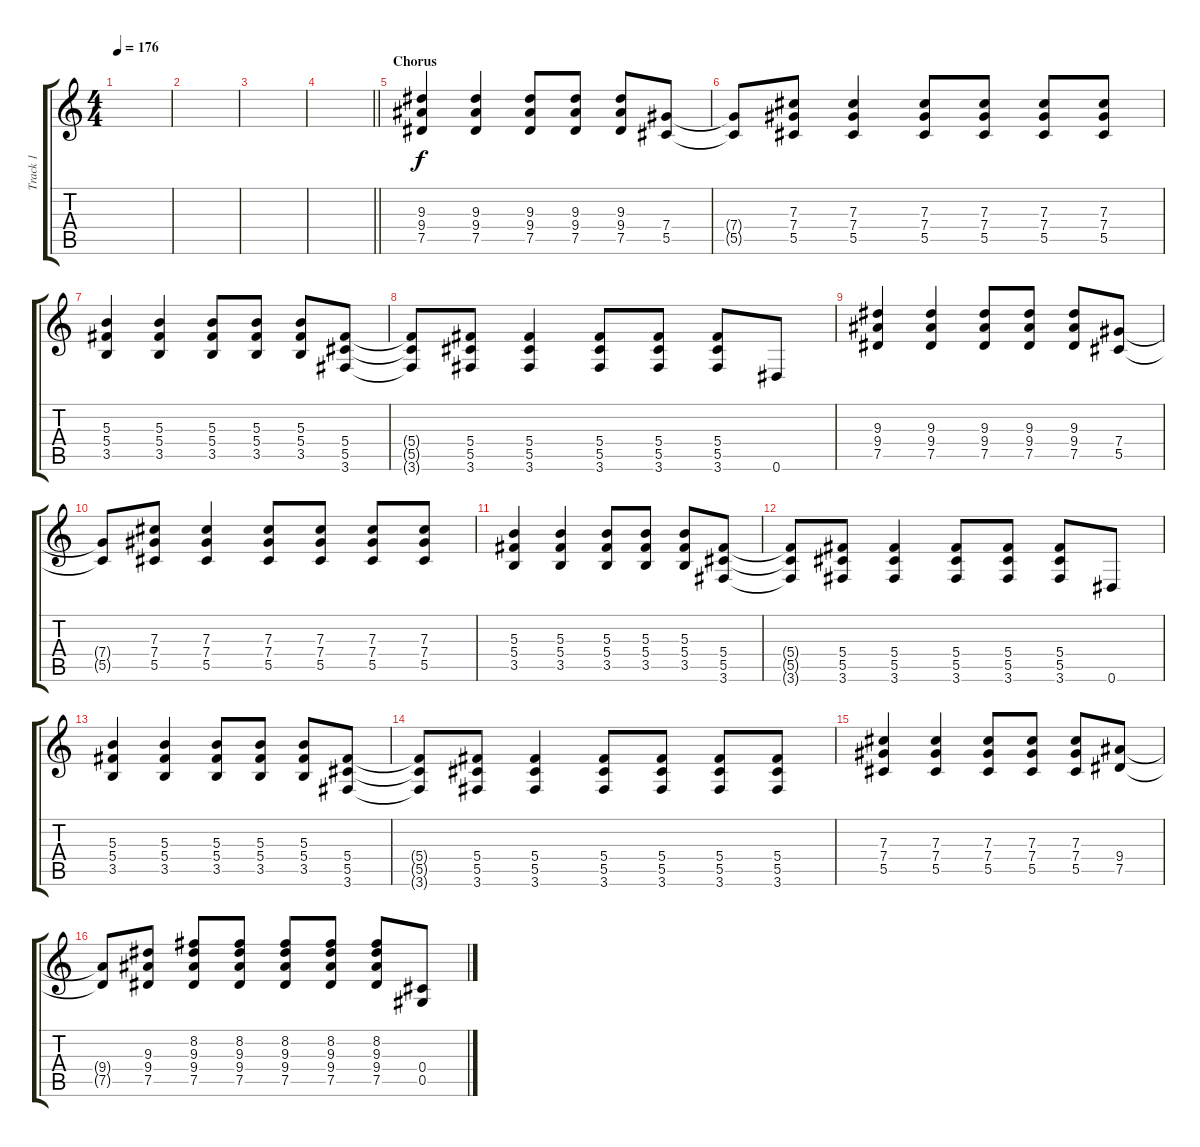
\track ("Track 1" "Track 1") {instrument distortionguitar}
\staff {score tabs}
\tuning (Eb4 Bb3 Gb3 Db3 Ab2 Eb2) {hide}
\ts (4 4)
\tempo 176
\clef g2
\ks c
|
|
|
\barLineRight lightlight
|
\section ("" "Chorus")
(9.3 9.4 7.5).4{balance 0} (9.3 9.4 7.5).4 (9.3 9.4 7.5).8 (9.3 9.4 7.5).8 (9.3 9.4 7.5).8 (7.4 5.5).8 |
(7.4{t} 5.5{t}).8 (7.3 7.4 5.5).8 (7.3 7.4 5.5).4 (7.3 7.4 5.5).8 (7.3 7.4 5.5).8 (7.3 7.4 5.5).8 (7.3 7.4 5.5).8 |
(5.3 5.4 3.5).4 (5.3 5.4 3.5).4 (5.3 5.4 3.5).8 (5.3 5.4 3.5).8 (5.3 5.4 3.5).8 (5.4 5.5 3.6).8 |
(5.4{t} 5.5{t} 3.6{t}).8 (5.4 5.5 3.6).8 (5.4 5.5 3.6).4 (5.4 5.5 3.6).8 (5.4 5.5 3.6).8 (5.4 5.5 3.6).8 0.6.8 |
(9.3 9.4 7.5).4 (9.3 9.4 7.5).4 (9.3 9.4 7.5).8 (9.3 9.4 7.5).8 (9.3 9.4 7.5).8 (7.4 5.5).8 |
(7.4{t} 5.5{t}).8 (7.3 7.4 5.5).8 (7.3 7.4 5.5).4 (7.3 7.4 5.5).8 (7.3 7.4 5.5).8 (7.3 7.4 5.5).8 (7.3 7.4 5.5).8 |
(5.3 5.4 3.5).4 (5.3 5.4 3.5).4 (5.3 5.4 3.5).8 (5.3 5.4 3.5).8 (5.3 5.4 3.5).8 (5.4 5.5 3.6).8 |
(5.4{t} 5.5{t} 3.6{t}).8 (5.4 5.5 3.6).8 (5.4 5.5 3.6).4 (5.4 5.5 3.6).8 (5.4 5.5 3.6).8 (5.4 5.5 3.6).8 0.6.8 |
(5.3 5.4 3.5).4 (5.3 5.4 3.5).4 (5.3 5.4 3.5).8 (5.3 5.4 3.5).8 (5.3 5.4 3.5).8 (5.4 5.5 3.6).8 |
(5.4{t} 5.5{t} 3.6{t}).8 (5.4 5.5 3.6).8 (5.4 5.5 3.6).4 (5.4 5.5 3.6).8 (5.4 5.5 3.6).8 (5.4 5.5 3.6).8 (5.4 5.5 3.6).8 |
(7.3 7.4 5.5).4 (7.3 7.4 5.5).4 (7.3 7.4 5.5).8 (7.3 7.4 5.5).8 (7.3 7.4 5.5).8 (9.4 7.5).8 |
(9.4{t} 7.5{t}).8 (9.3 9.4 7.5).8 (8.2 9.3 9.4 7.5).8 (8.2 9.3 9.4 7.5).8 (8.2 9.3 9.4 7.5).8 (8.2 9.3 9.4 7.5).8 (8.2 9.3 9.4 7.5).8 (0.4 0.5).8
